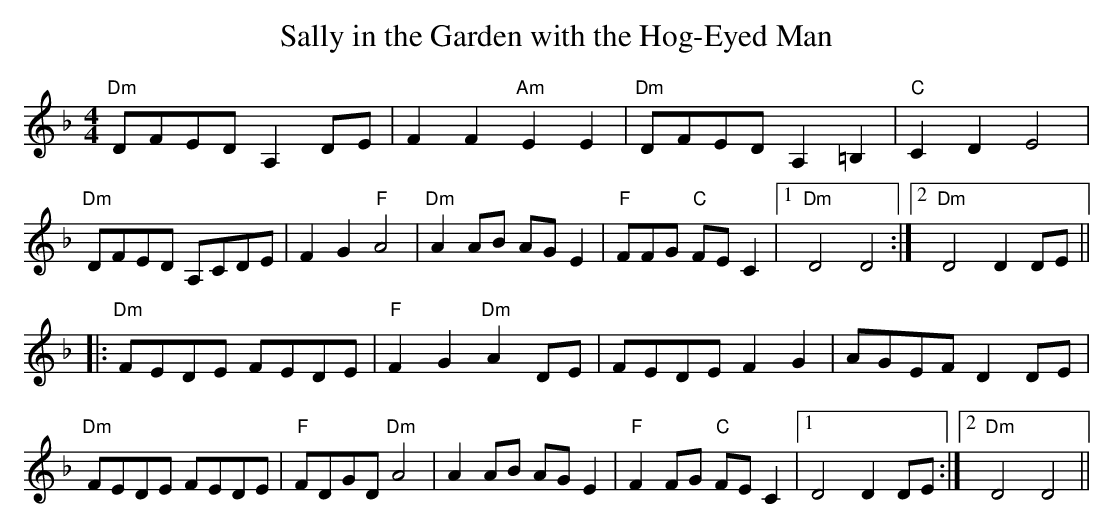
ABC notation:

X:1
T:Sally in the Garden with the Hog-Eyed Man
M:4/4
L:1/8
K:Dmin
"Dm"DFED A,2 DE|F2F2"Am"E2E2|"Dm"DFED A,2=B,2|"C"C2D2E4|
"Dm"DFED A,CDE|F2G2 "F"A4|"Dm"A2 AB AG E2|"F"FFG "C"FE C2|1"Dm"D4D4:|2 "Dm"D4 D2 DE||
|:"Dm"FEDE FEDE|"F"F2G2 "Dm"A2 DE|FEDE F2G2|AGEF D2 DE|
"Dm"FEDE FEDE|"F"FDGD "Dm"A4|A2 AB AG E2|"F"F2 FG "C"FE C2|1 D4 D2 DE:|2 "Dm"D4D4||
